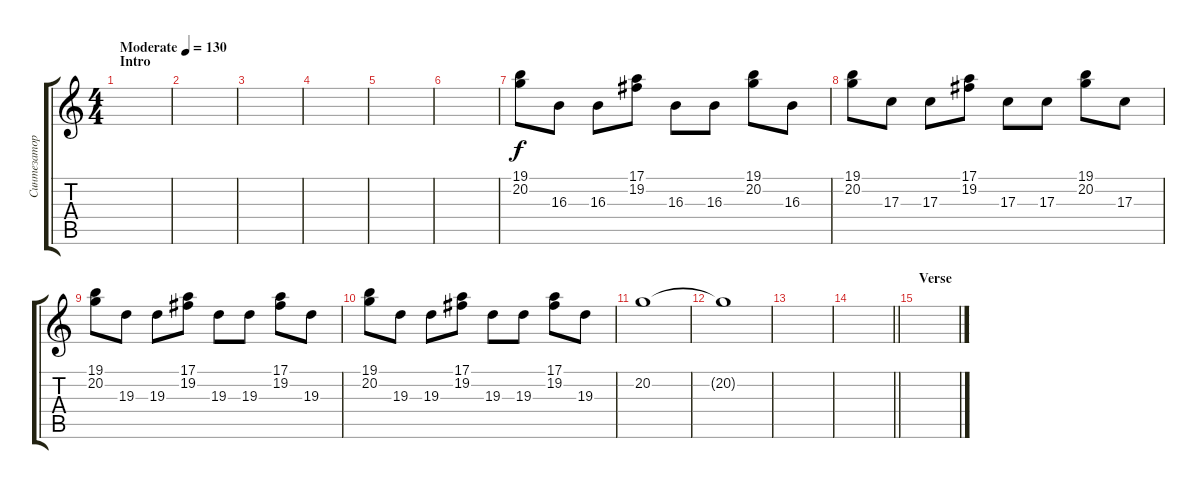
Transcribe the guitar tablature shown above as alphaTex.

\track ("Синтезатор" "Синтезатор") {instrument stringensemble1}
\staff {score tabs}
\tuning (E4 B3 G3 D3 A2 E2) {hide}
\ts (4 4)
\section ("" "Intro")
\tempo (130 "Moderate")
\clef g2
\ks c
|
|
|
|
|
|
(19.1 20.2).8 16.3.8 16.3.8 (17.1 19.2).8 16.3.8 16.3.8 (19.1 20.2).8 16.3.8 |
(19.1 20.2).8 17.3.8 17.3.8 (17.1 19.2).8 17.3.8 17.3.8 (19.1 20.2).8 17.3.8 |
(19.1 20.2).8 19.3.8 19.3.8 (17.1 19.2).8 19.3.8 19.3.8 (17.1 19.2).8 19.3.8 |
(19.1 20.2).8 19.3.8 19.3.8 (17.1 19.2).8 19.3.8 19.3.8 (17.1 19.2).8 19.3.8 |
20.2.1{volume 0} |
20.2{t}.1 |
|
\barLineRight lightlight
|
\section ("" "Verse")
